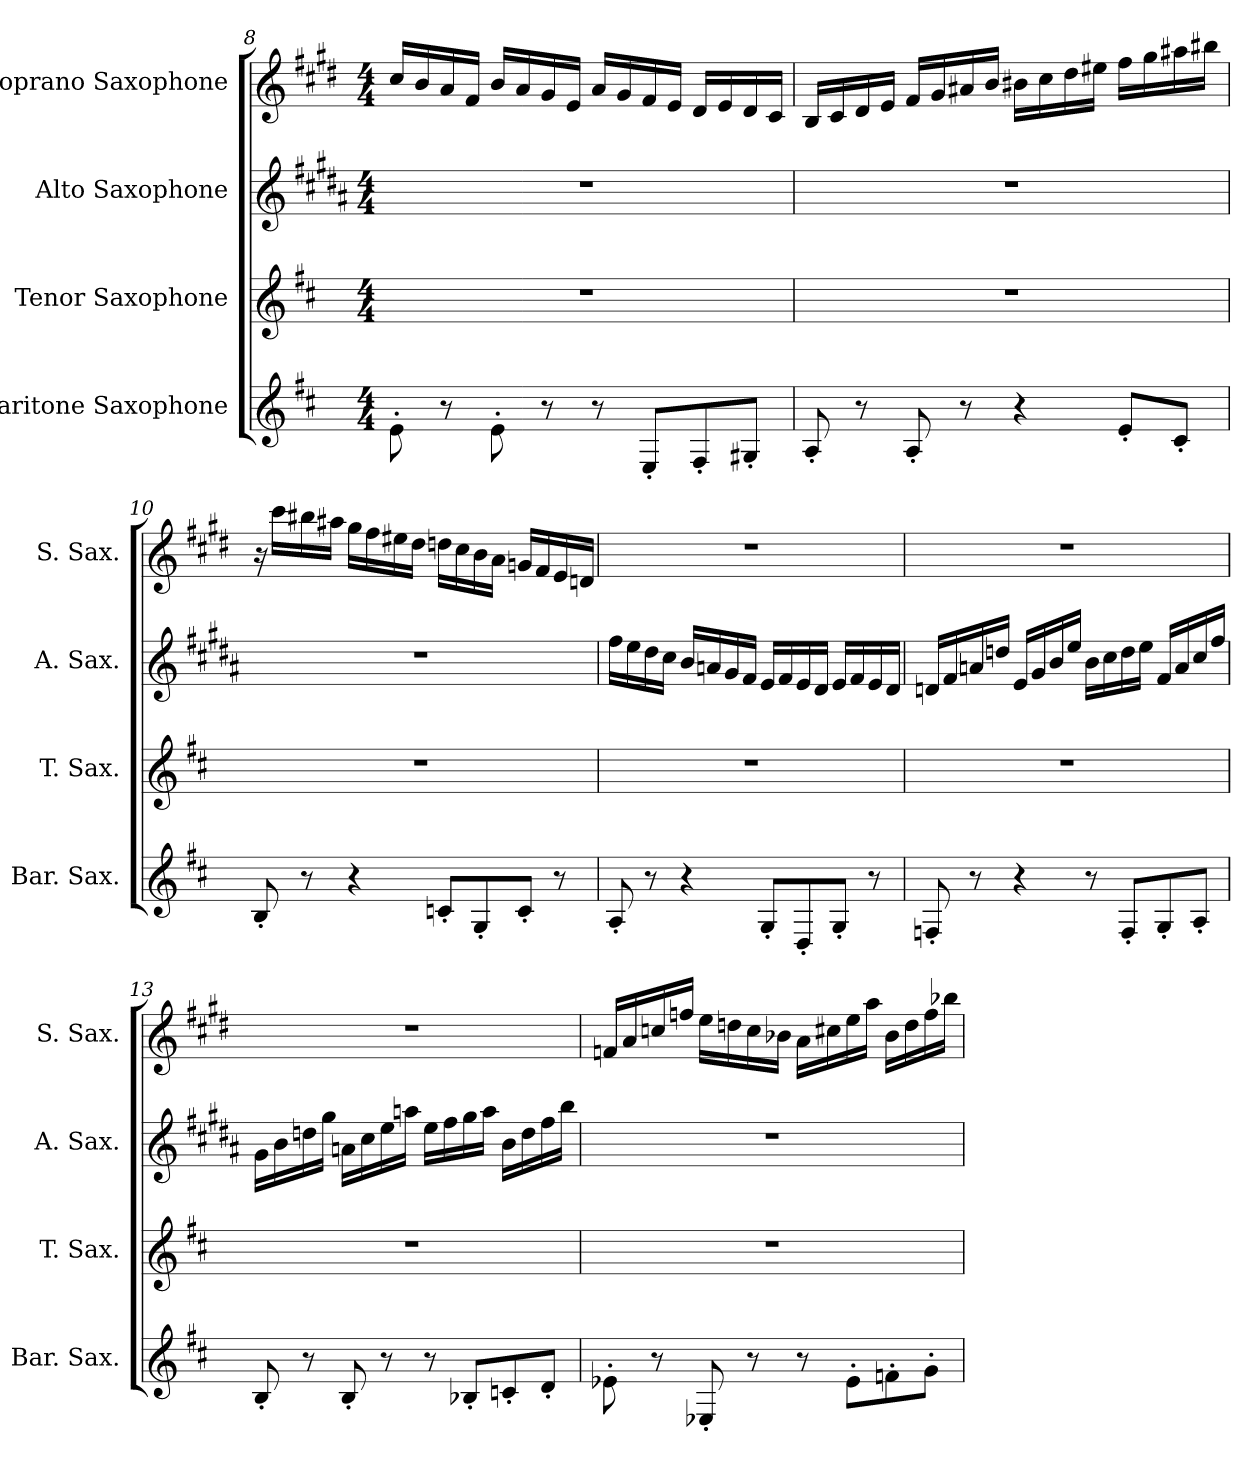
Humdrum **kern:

**kern	**kern	**kern	**kern
*part4	*part3	*part2	*part1
*staff4	*staff3	*staff2	*staff1
*I"Baritone Saxophone	*I"Tenor Saxophone	*I"Alto Saxophone	*I"Soprano Saxophone
*I'Bar. Sax.	*I'T. Sax.	*I'A. Sax.	*I'S. Sax.
*clefG2	*clefG2	*clefG2	*clefG2
*ITrd12c21	*ITrd8c14	*ITrd5c9	*ITrd1c2
*k[f#c#]	*k[f#c#]	*k[f#c#]	*k[f#c#]
*D:	*D:	*D:	*D:
*M4/4	*M4/4	*M4/4	*M4/4
=8	=8	=8	=8
8E'\	1r	1r	16b/LL
.	.	.	16a/
8r	.	.	16g/
.	.	.	16e/JJ
8E'\	.	.	16a/LL
.	.	.	16g/
8r	.	.	16f#/
.	.	.	16d/JJ
8r	.	.	16g/LL
.	.	.	16f#/
8EE'/L	.	.	16e/
.	.	.	16d/JJ
8FF#'/	.	.	16c#/LL
.	.	.	16d/
8GG#X'/J	.	.	16c#/
.	.	.	16B/JJ
!!LO:LB:g=z
=9	=9	=9	=9
8AA'/	1r	1r	16A/LL
.	.	.	16B/
8r	.	.	16c#/
.	.	.	16d/JJ
8AA'/	.	.	16e/LL
.	.	.	16f#/
8r	.	.	16g#X/
.	.	.	16a/JJ
4r	.	.	16a#X\LL
.	.	.	16b\
.	.	.	16cc#\
.	.	.	16dd#X\JJ
8E'/L	.	.	16ee\LL
.	.	.	16ff#\
8C#'/J	.	.	16gg#X\
.	.	.	16aa#X\JJ
=10	=10	=10	=10
8BB'/	1r	1r	16r
.	.	.	16bb\LL
8r	.	.	16aa#X\
.	.	.	16gg#X\JJ
4r	.	.	16ff#\LL
.	.	.	16ee\
.	.	.	16dd#X\
.	.	.	16cc#\JJ
8Cn'/L	.	.	16ccn\LL
.	.	.	16b\
8GG'/	.	.	16a\
.	.	.	16g\JJ
8C'/J	.	.	16fn/LL
.	.	.	16e/
8r	.	.	16d/
.	.	.	16cn/JJ
!!LO:LB:g=z
=11	=11	=11	=11
8AA'/	1r	16a\LL	1r
.	.	16g\	.
8r	.	16f#\	.
.	.	16e\JJ	.
4r	.	16d/LL	.
.	.	16cn/	.
.	.	16B/	.
.	.	16A/JJ	.
8GG'/L	.	16G/LL	.
.	.	16A/	.
8DD'/	.	16G/	.
.	.	16F#/JJ	.
8GG'/J	.	16G/LL	.
.	.	16A/	.
8r	.	16G/	.
.	.	16F#/JJ	.
=12	=12	=12	=12
8FFn'/	1r	16Fn/LL	1r
.	.	16A/	.
8r	.	16cn/	.
.	.	16fn/JJ	.
4r	.	16G/LL	.
.	.	16B/	.
.	.	16d/	.
.	.	16g/JJ	.
8r	.	16d\LL	.
.	.	16e\	.
8FF'/L	.	16f\	.
.	.	16g\JJ	.
8GG'/	.	16A/LL	.
.	.	16c/	.
8AA'/J	.	16e/	.
.	.	16a/JJ	.
!!LO:PB:g=z
=13	=13	=13	=13
8BB'/	1r	16B\LL	1r
.	.	16d\	.
8r	.	16fn\	.
.	.	16b\JJ	.
8BB'/	.	16cn\LL	.
.	.	16e\	.
8r	.	16g\	.
.	.	16ccn\JJ	.
8r	.	16g\LL	.
.	.	16a\	.
8BB-X'/L	.	16b\	.
.	.	16cc\JJ	.
8Cn'/	.	16d\LL	.
.	.	16f\	.
8D'/J	.	16a\	.
.	.	16dd\JJ	.
=14	=14	=14	=14
8E-X'\	1r	1r	16e-X/LL
.	.	.	16g/
8r	.	.	16b-X/
.	.	.	16ee-X/JJ
8EE-X'/	.	.	16dd\LL
.	.	.	16ccn\
8r	.	.	16b-\
.	.	.	16a-X\JJ
8r	.	.	16g\LL
.	.	.	16bn\
8E-'\L	.	.	16dd\
.	.	.	16gg\JJ
8Fn'\	.	.	16a-\LL
.	.	.	16cc\
8G'\J	.	.	16ee-\
.	.	.	16aa-X\JJ
=	=	=	=
*-	*-	*-	*-
